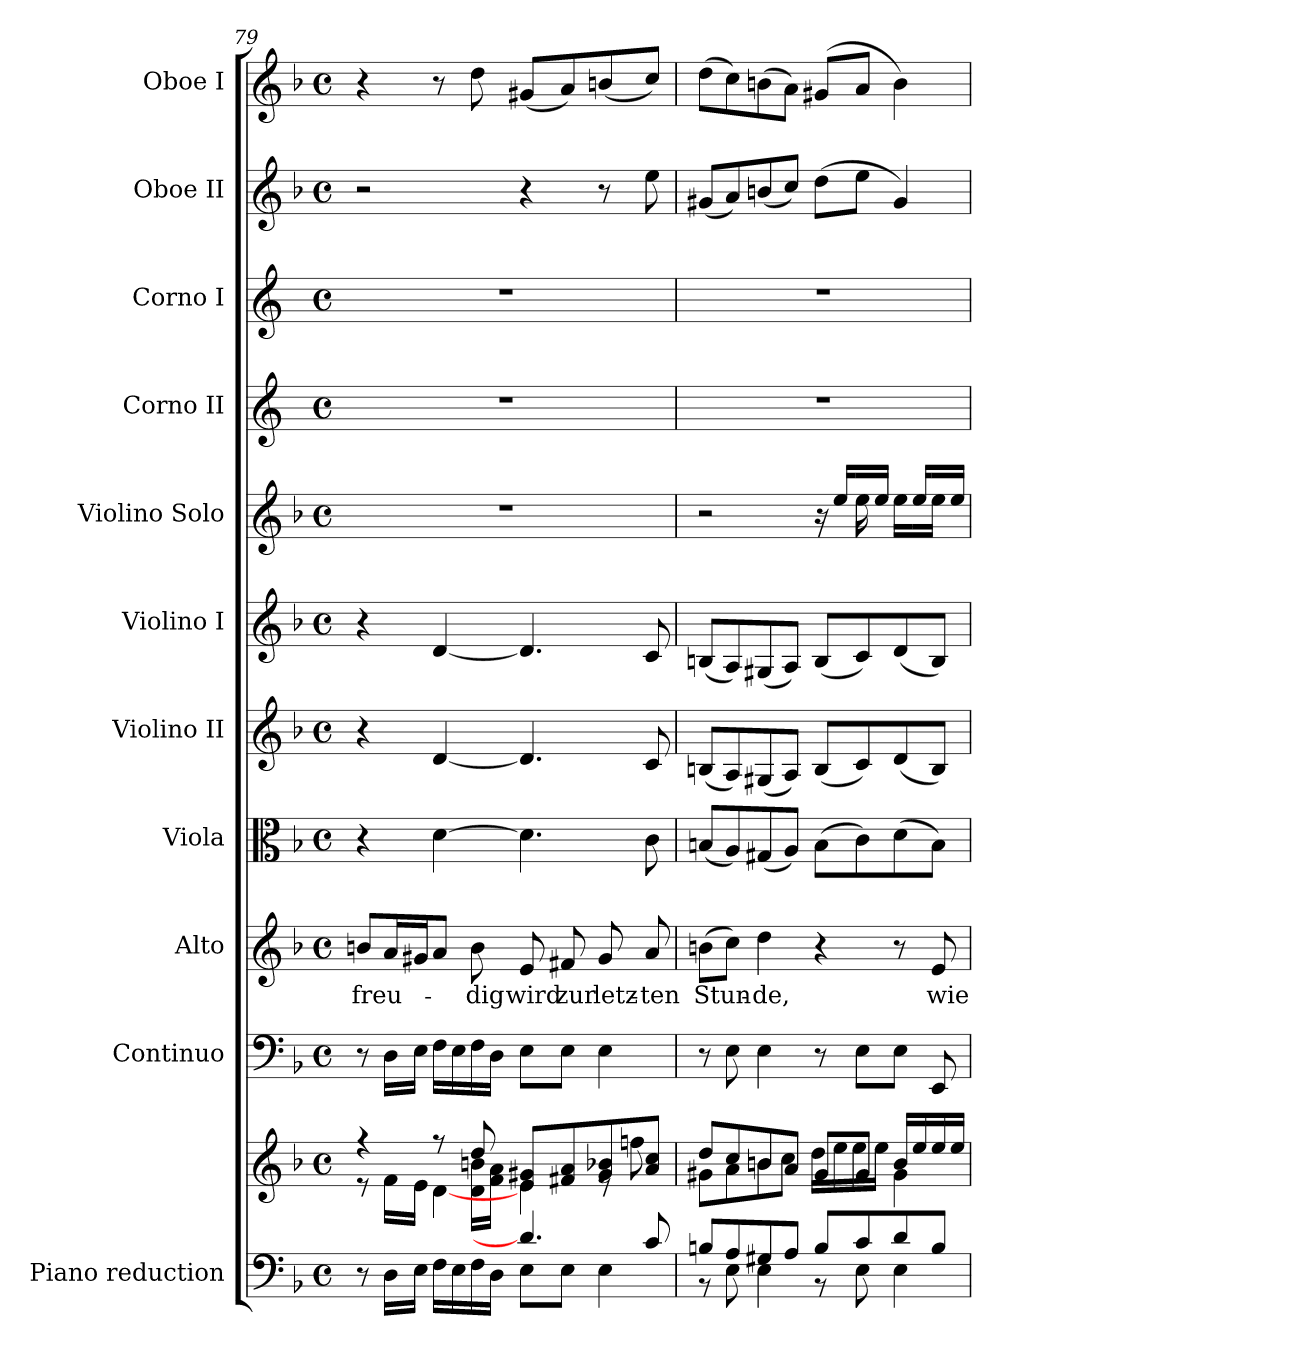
**kern	**kern	**kern	**kern	**text	**kern	**kern	**kern	**kern	**kern	**kern	**kern	**kern
*part11	*part11	*part10	*part9	*part9	*part8	*part7	*part6	*part5	*part4	*part3	*part2	*part1
*staff12	*staff11	*staff10	*staff9	*staff9	*staff8	*staff7	*staff6	*staff5	*staff4	*staff3	*staff2	*staff1
*I"Piano reduction	*	*I"Continuo	*I"Alto	*	*I"Viola	*I"Violino II	*I"Violino I	*I"Violino Solo	*I"Corno II	*I"Corno I	*I"Oboe II	*I"Oboe I
*I'Pno	*	*	*	*	*	*	*	*I'Vln	*	*	*I'Ob	*I'Ob
*clefF4	*clefG2	*clefF4	*clefG2	*	*clefC3	*clefG2	*clefG2	*clefG2	*clefG2	*clefG2	*clefG2	*clefG2
*	*	*	*	*	*	*	*	*	*ITrd4c7	*ITrd4c7	*	*
*k[b-]	*k[b-]	*k[b-]	*k[b-]	*	*k[b-]	*k[b-]	*k[b-]	*k[b-]	*k[b-]	*k[b-]	*k[b-]	*k[b-]
*M4/4	*M4/4	*M4/4	*M4/4	*	*M4/4	*M4/4	*M4/4	*M4/4	*M4/4	*M4/4	*M4/4	*M4/4
*met(c)	*met(c)	*met(c)	*met(c)	*	*met(c)	*met(c)	*met(c)	*met(c)	*met(c)	*met(c)	*met(c)	*met(c)
=79	=79	=79	=79	=79	=79	=79	=79	=79	=79	=79	=79	=79
*^	*^	*	*	*	*	*	*	*	*	*	*	*
*	*	*	*^	*	*	*	*	*	*	*	*	*	*	*
!	!	!	!	!	!	!	!LO:LY:b	!	!	!	!	!	!	!	!
8r	8ryy	4r	8r	4.ryy	8r	8bn/L	freu-	4r	4r	4r	1r	1r	1r	2r	4r
8ryy	16D\LL	.	16f\LL	.	16D\LL	16a/L	.	.	.	.	.	.	.	.	.
.	16E\JJ	.	16e\JJ	.	16E\JJ	16g#X/J	.	.	.	.	.	.	.	.	.
8ryy	16F\LL	8r	[4d\	.	16F\LL	8a/J	.	[4d\	[4d/	[4d/	.	.	.	.	8r
.	16E\	.	.	.	16E\	.	.	.	.	.	.	.	.	.	.
!	!	!	!	!	!	!	!LO:LY:b	!	!	!	!	!	!	!	!
8ryy	16F\	8dd/	.	16d\ 16bn\LL	16F\	8b\	-dig	.	.	.	.	.	.	.	8dd\
.	16D\JJ	.	.	16f\ 16a\JJ	16D\JJ	.	.	.	.	.	.	.	.	.	.
!	!	!	!	!	!	!	!LO:LY:b	!	!	!	!	!	!	!	!
4.d/]	8E\L	8e/ 8g#X/L	4e\	2ryy	8E\L	8e/	wird	4.d\]	4.d/]	4.d/]	.	.	.	4r	(<8g#X/L
!	!	!	!	!	!	!	!LO:LY:b	!	!	!	!	!	!	!	!
.	8E\J	8f#X/ 8a/	.	.	8E\J	8f#X/	zur	.	.	.	.	.	.	.	8a/)
!	!	!	!	!	!	!	!LO:LY:b	!	!	!	!	!	!	!	!
.	4E\	8g#/ 8b-/	8re	.	4E\	8g#/	letz-	.	.	.	.	.	.	8r	(<8bn/
!	!	!	!	!	!	!	!LO:LY:b	!	!	!	!	!	!	!	!
8c/	.	8a/ 8cc/J	8ffn\	.	.	8a/	-ten	8c\	8c/	8c/	.	.	.	8ee\	8cc/J)
*	*	*	*v	*v	*	*	*	*	*	*	*	*	*	*	*
!!LO:PB:g=z
=80	=80	=80	=80	=80	=80	=80	=80	=80	=80	=80	=80	=80	=80	=80
!	!	!	!	!	!	!LO:LY:b	!	!	!	!	!	!	!	!
*	*	*	*	*	*	*	*	*	*	*^	*	*	*	*
8Bn/L	8r	8dd/L	8g#X\L	8r	(>8bn\L	Stun-	(<8Bn/L	(<8Bn/L	(<8Bn/L	2r	2ryy	1r	1r	(<8g#X/L	(>8dd\L
8A/	8E\	8cc/	8a\	8E\	8cc\J)	.	8A/)	8A/)	8A/)	.	.	.	.	8a/)	8cc\)
!	!	!	!	!	!	!LO:LY:b	!	!	!	!	!	!	!	!	!
8G#X/	4E\	8bn/	8b\	4E\	4dd\	-de,	(<8G#X/	(<8G#X/	(<8G#X/	.	.	.	.	(<8bn/	(>8bn\
8A/J	.	8a/J	8cc\J	.	.	.	8A/J)	8A/J)	8A/J)	.	.	.	.	8cc/J)	8a\J)
8B/L	8r	8g#/L	16dd\LL	8r	4r	.	(>8B\L	(<8B/L	(<8B/L	16r	16ryy	.	.	(>8dd\L	(>8g#X/L
.	.	.	16ee\	.	.	.	.	.	.	16ee/LL	16ryy	.	.	.	.
8c/	8E\	8g#/J	16ee\	8E\L	.	.	8c\)	8c/)	8c/)	16ryy	16ee\	.	.	8ee\J	8a/J
.	.	.	16ee\JJ	.	.	.	.	.	.	16ee/JJ	16ryy	.	.	.	.
8d/	4E\	16b/LL	4g#\	8E\J	8r	.	(>8d\	(<8d/	(<8d/	16ryy	16ee\LL	.	.	4g#/)	4b\)
.	.	16ee/	.	.	.	.	.	.	.	16ee/LL	16raayy	.	.	.	.
!	!	!	!	!	!	!LO:LY:b	!	!	!	!	!	!	!	!	!
8B/J	.	16ee/	.	8EE/	8e/	wie	8B\J)	8B/J)	8B/J)	16rgyy	16ee\JJ	.	.	.	.
.	.	16ee/JJ	.	.	.	.	.	.	.	16ee/JJ	16ryy	.	.	.	.
*v	*v	*	*	*	*	*	*	*	*	*v	*v	*	*	*	*
*	*v	*v	*	*	*	*	*	*	*	*	*	*	*
=	=	=	=	=	=	=	=	=	=	=	=	=
*-	*-	*-	*-	*-	*-	*-	*-	*-	*-	*-	*-	*-
